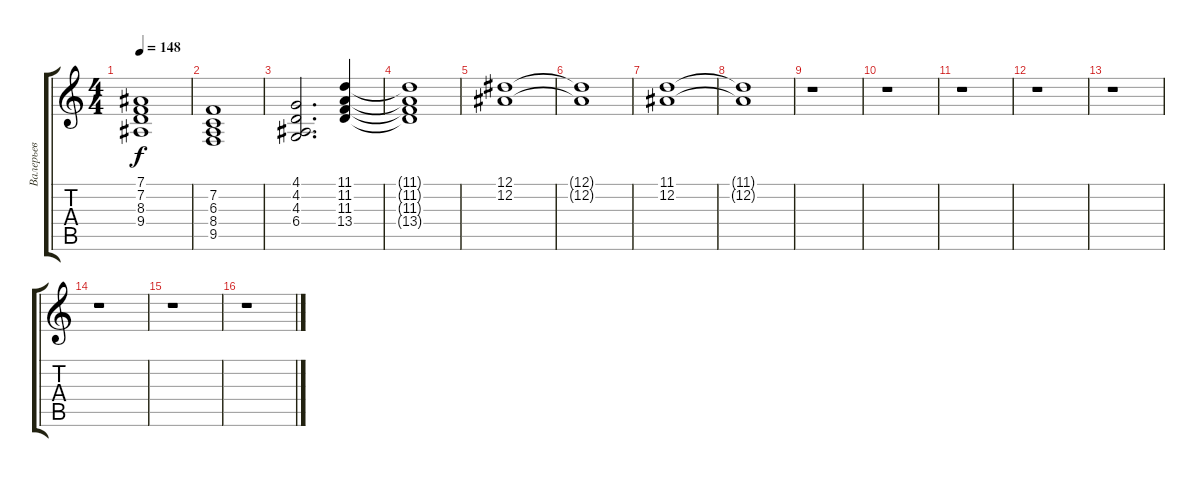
\track ("Валерьев" "Валерьев") {instrument stringensemble2}
\staff {score tabs}
\tuning (Eb4 Bb3 Gb3 Db3 Ab2 Eb2) {hide}
\ts (4 4)
\tempo 148
\clef g2
\ks c
(7.1 7.2 8.3 9.4).1{dy f} |
(7.2 6.3 8.4 9.5).1 |
(4.1 4.2 4.3 6.4).2{d} (11.1 11.2 11.3 13.4).4 |
(11.1{t} 11.2{t} 11.3{t} 13.4{t}).1 |
(12.1 12.2).1 |
(12.1{t} 12.2{t}).1 |
(11.1 12.2).1 |
(11.1{t} 12.2{t}).1 |
r.1 |
r.1 |
r.1 |
r.1 |
r.1 |
r.1 |
r.1 |
r.1
